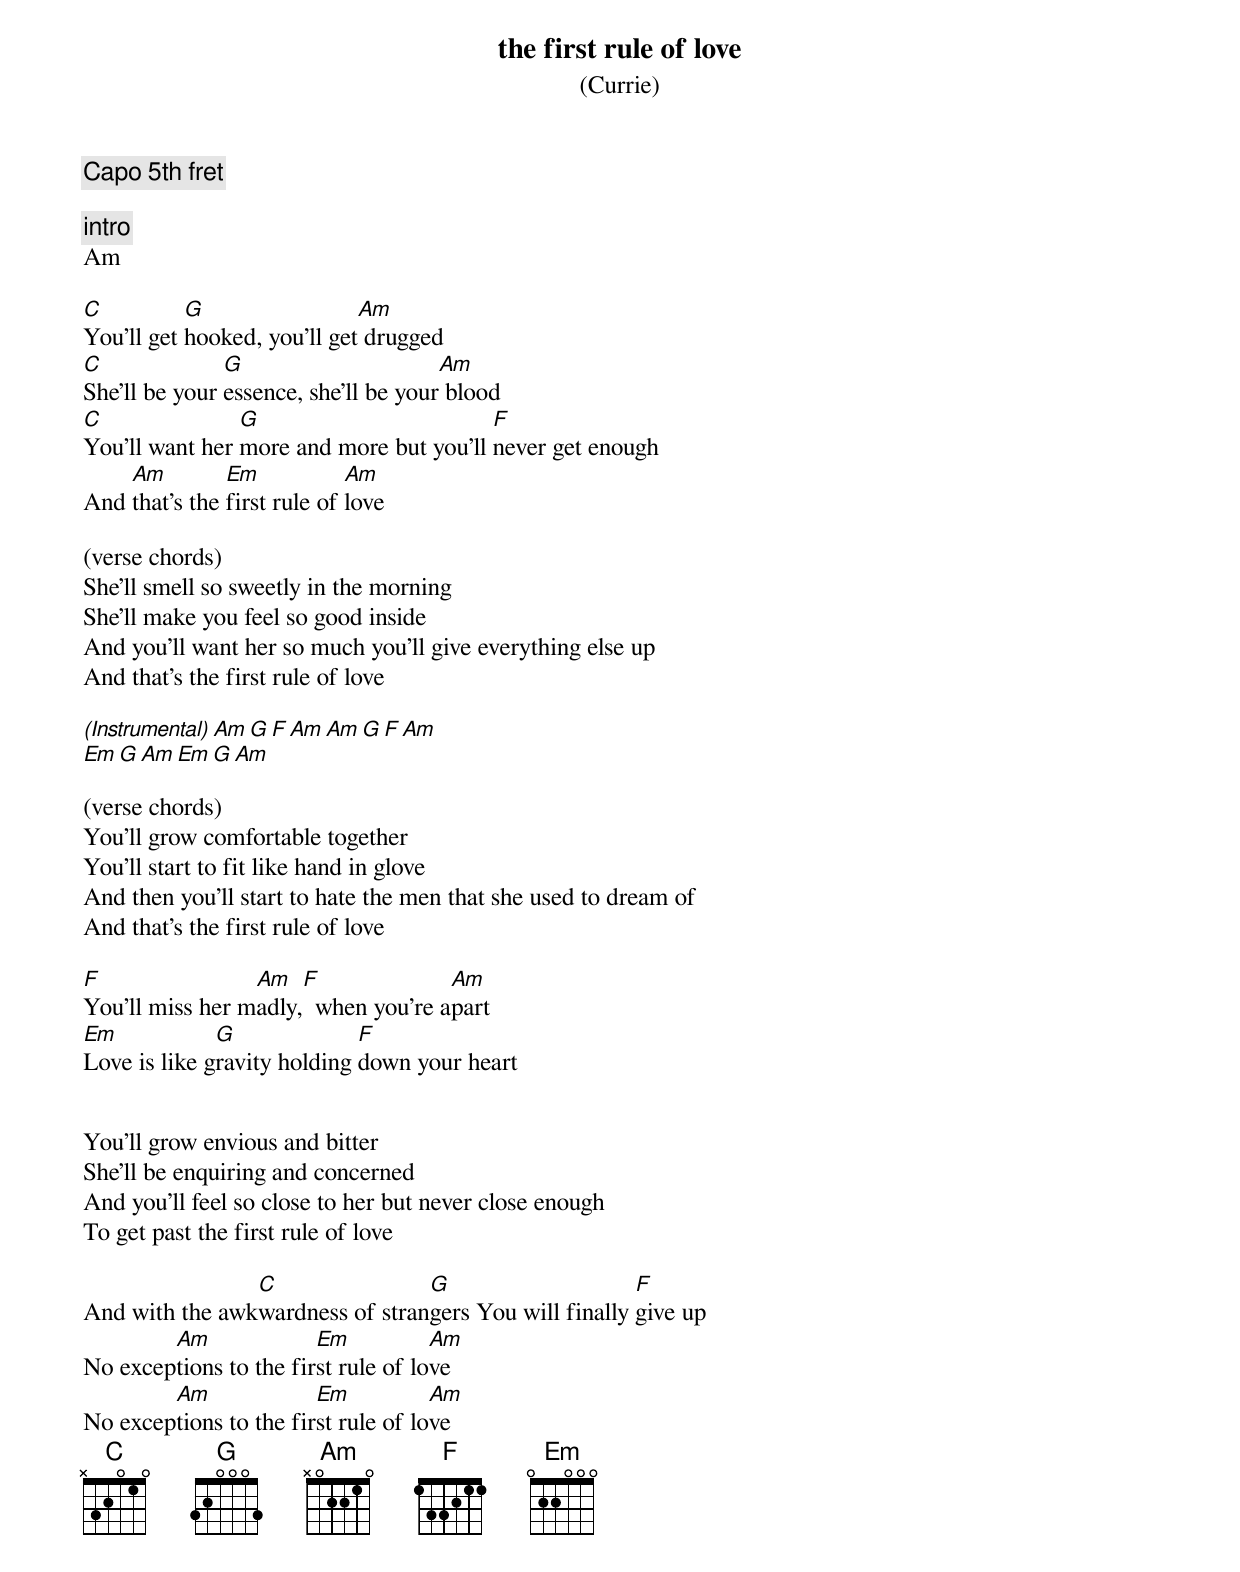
the first rule of love
(Currie)
Capo 5th fret

intro
Am

C          G                 Am
You'll get hooked, you'll get drugged
C              G                      Am
She'll be your essence, she'll be your blood
C               G                        F
You'll want her more and more but you'll never get enough
    Am         Em            Am
And that's the first rule of love

(verse chords)
She'll smell so sweetly in the morning
She'll make you feel so good inside
And you'll want her so much you'll give everything else up
And that's the first rule of love

(Instrumental) Am  G  F  Am   Am G F Am
               Em  G Am   Em  G Am

(verse chords)
You'll grow comfortable together
You'll start to fit like hand in glove
And then you'll start to hate the men that she used to dream of
And that's the first rule of love

F                Am   F              Am
You'll miss her madly,  when you're apart
Em            G              F
Love is like gravity holding down your heart


You'll grow envious and bitter
She'll be enquiring and concerned
And you'll feel so close to her but never close enough
To get past the first rule of love

                C                G                     F
And with the awkwardness of strangers You will finally give up
        Am              Em           Am
No exceptions to the first rule of love
        Am              Em           Am
No exceptions to the first rule of love
